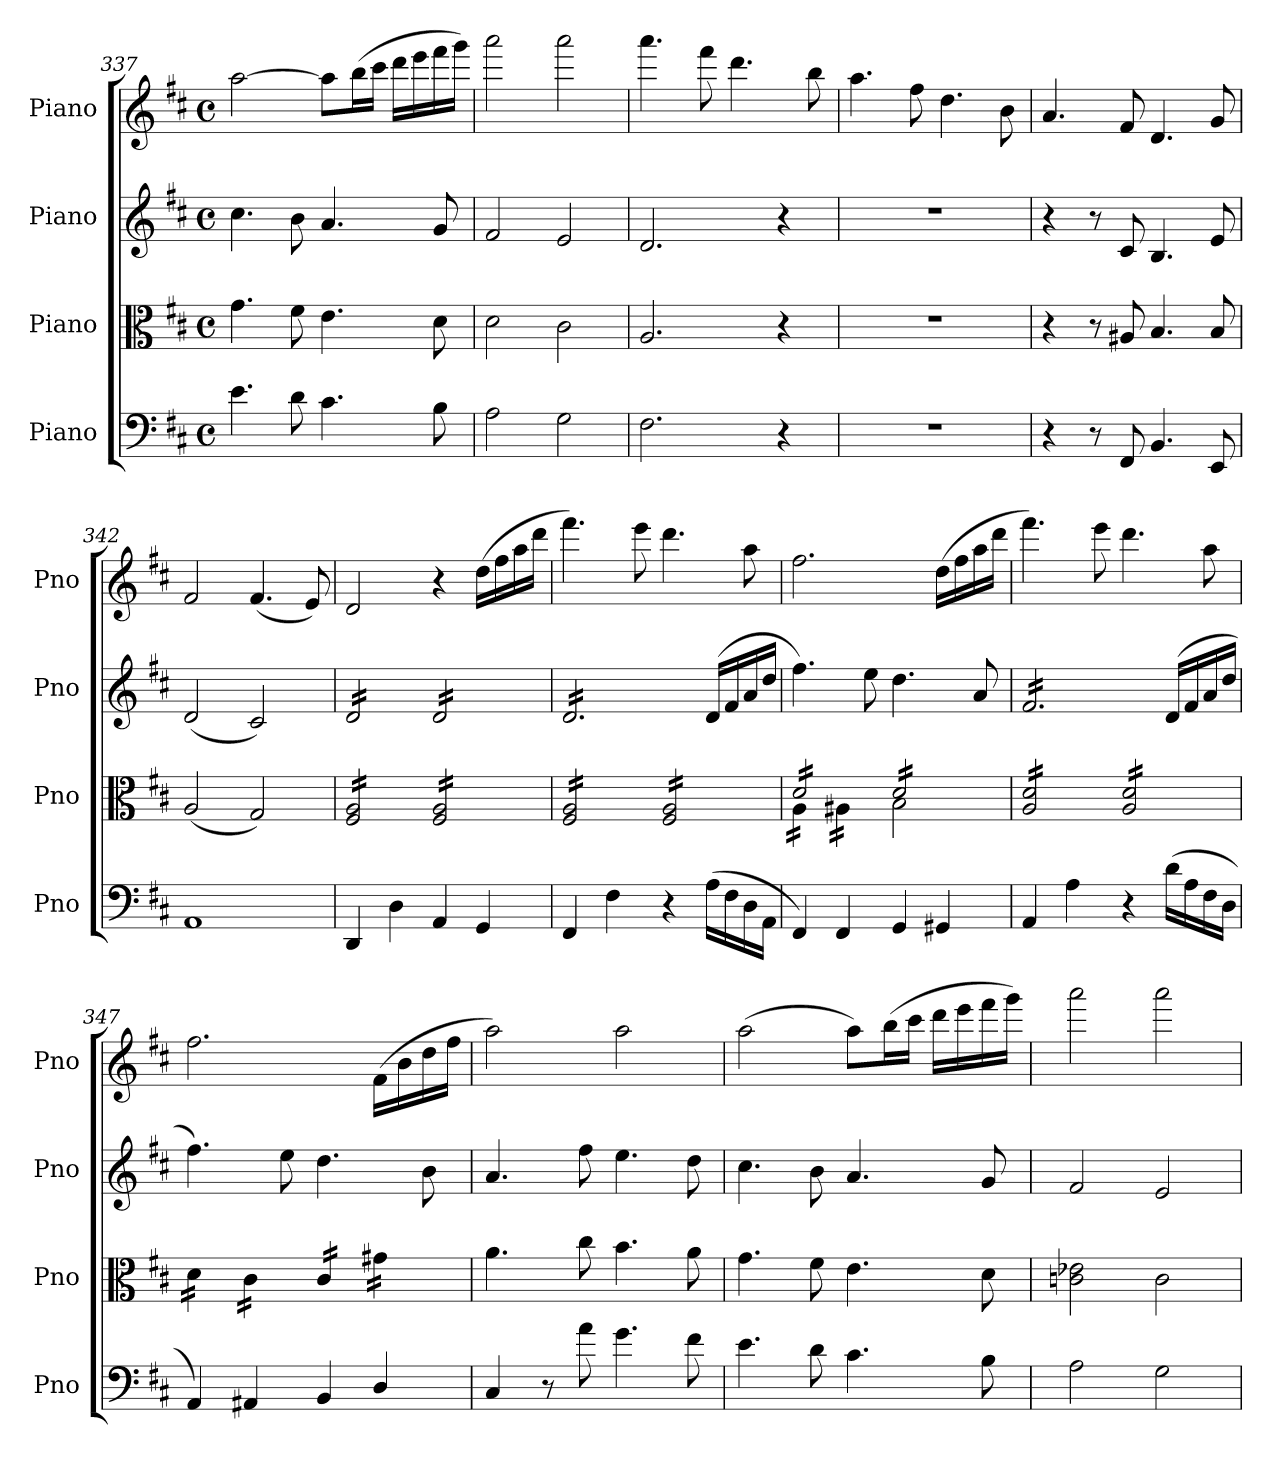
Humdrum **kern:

**kern	**kern	**kern	**kern
*part4	*part3	*part2	*part1
*staff4	*staff3	*staff2	*staff1
*I"Piano	*I"Piano	*I"Piano	*I"Piano
*I'Pno	*I'Pno	*I'Pno	*I'Pno
*clefF4	*clefC3	*clefG2	*clefG2
*k[f#c#]	*k[f#c#]	*k[f#c#]	*k[f#c#]
*M4/4	*M4/4	*M4/4	*M4/4
*met(c)	*met(c)	*met(c)	*met(c)
=337	=337	=337	=337
4.e\	4.g\	4.cc#\	[2aa\
8d\	8f#\	8b\	.
4.c#\	4.e\	4.a/	8aa\L]
.	.	.	(16bb\L
.	.	.	16ccc#\JJ
.	.	.	16ddd\LL
.	.	.	16eee\
8B\	8d\	8g/	16fff#\
.	.	.	16ggg\JJ)
=338	=338	=338	=338
2A\	2d\	2f#/	2aaa\
2G\	2c#\	2e/	2aaa\
=339	=339	=339	=339
2.F#\	2.A/	2.d/	4.aaa\
.	.	.	8fff#\
.	.	.	4.ddd\
4r	4r	4r	.
.	.	.	8bb\
!!LO:LB:g=z
=340	=340	=340	=340
1r	1r	1r	4.aa\
.	.	.	8ff#\
.	.	.	4.dd\
.	.	.	8b\
=341	=341	=341	=341
4r	4r	4r	4.a/
8r	8r	8r	.
8FF#/	8A#X/	8c#/	8f#/
4.BB/	4.B/	4.B/	4.d/
8EE/	8B/	8e/	8g/
=342	=342	=342	=342
1AA	(2A/	(2d/	2f#/
.	2G/)	2c#/)	(4.f#/
.	.	.	8e/)
=343	=343	=343	=343
*	*tremolo	*	*
*	*	*tremolo	*
4DD/	16F#/ 16A/LL	16d/LL	2d/
.	16F#/ 16A/	16d/	.
.	16F#/ 16A/	16d/	.
.	16F#/ 16A/	16d/	.
4D\	16F#/ 16A/	16d/	.
.	16F#/ 16A/	16d/	.
.	16F#/ 16A/	16d/	.
.	16F#/ 16A/JJ	16d/JJ	.
4AA/	16F#/ 16A/LL	16d/LL	4r
.	16F#/ 16A/	16d/	.
.	16F#/ 16A/	16d/	.
.	16F#/ 16A/	16d/	.
4GG/	16F#/ 16A/	16d/	(16dd\LL
.	16F#/ 16A/	16d/	16ff#\
.	16F#/ 16A/	16d/	16aa\
.	16F#/ 16A/JJ	16d/JJ	16ddd\JJ
=344	=344	=344	=344
4FF#/	16F#/ 16A/LL	16d/LL	4.fff#\)
.	16F#/ 16A/	16d/	.
.	16F#/ 16A/	16d/	.
.	16F#/ 16A/	16d/	.
4F#\	16F#/ 16A/	16d/	.
.	16F#/ 16A/	16d/	.
.	16F#/ 16A/	16d/	8eee\
.	16F#/ 16A/JJ	16d/	.
4r	16F#/ 16A/LL	16d/	4.ddd\
.	16F#/ 16A/	16d/	.
.	16F#/ 16A/	16d/	.
.	16F#/ 16A/	16d/JJ	.
*	*	*Xtremolo	*
(16A\LL	16F#/ 16A/	(16d/LL	.
16F#\	16F#/ 16A/	16f#/	.
16D\	16F#/ 16A/	16a/	8aa\
16AA\JJ	16F#/ 16A/JJ	16dd/JJ	.
=345	=345	=345	=345
*	*^	*	*
4FF#/)	16d/LL	16A\LL	4.ff#\)	2.ff#\
.	16d/	16A\	.	.
.	16d/	16A\	.	.
.	16d/	16A\JJ	.	.
4FF#/	16d/	16A#X\LL	.	.
.	16d/	16A#X\	.	.
.	16d/	16A#X\	8ee\	.
.	16d/JJ	16A#X\JJ	.	.
4GG/	16d/LL	2B\	4.dd\	.
.	16d/	.	.	.
.	16d/	.	.	.
.	16d/	.	.	.
4GG#X/	16d/	.	.	(16dd\LL
.	16d/	.	.	16ff#\
.	16d/	.	8a/	16aa\
.	16d/JJ	.	.	16ddd\JJ
*	*v	*v	*	*
=346	=346	=346	=346
*	*	*tremolo	*
4AA/	16A/ 16d/LL	16f#/LL	4.fff#\)
.	16A/ 16d/	16f#/	.
.	16A/ 16d/	16f#/	.
.	16A/ 16d/	16f#/	.
4A\	16A/ 16d/	16f#/	.
.	16A/ 16d/	16f#/	.
.	16A/ 16d/	16f#/	8eee\
.	16A/ 16d/JJ	16f#/	.
4r	16A/ 16d/LL	16f#/	4.ddd\
.	16A/ 16d/	16f#/	.
.	16A/ 16d/	16f#/	.
.	16A/ 16d/	16f#/JJ	.
*	*	*Xtremolo	*
(16d\LL	16A/ 16d/	(>16d/LL	.
16A\	16A/ 16d/	16f#/	.
16F#\	16A/ 16d/	16a/	8aa\
16D\JJ	16A/ 16d/JJ	16dd/JJ	.
=347	=347	=347	=347
4AA/)	16d\LL	4.ff#\)	2.ff#\
.	16d\	.	.
.	16d\	.	.
.	16d\JJ	.	.
4AA#X/	16c#\LL	.	.
.	16c#\	.	.
.	16c#\	8ee\	.
.	16c#\JJ	.	.
4BB/	16c#/LL	4.dd\	.
.	16c#/	.	.
.	16c#/	.	.
.	16c#/JJ	.	.
4D/	16g#X\LL	.	(16f#\LL
.	16g#X\	.	16b\
.	16g#X\	8b\	16dd\
.	16g#X\JJ	.	16ff#\JJ
*	*Xtremolo	*	*
!!LO:PB:g=z
=348	=348	=348	=348
4C#/	4.a\	4.a/	2aa\)
8r	.	.	.
8a\	8cc#\	8ff#\	.
4.g\	4.b\	4.ee\	2aa\
8f#\	8a\	8dd\	.
=349	=349	=349	=349
4.e\	4.g\	4.cc#\	(2aa\
8d\	8f#\	8b\	.
4.c#\	4.e\	4.a/	8aa\L)
.	.	.	(16bb\L
.	.	.	16ccc#\JJ
.	.	.	16ddd\LL
.	.	.	16eee\
8B\	8d\	8g/	16fff#\
.	.	.	16ggg\JJ)
=350	=350	=350	=350
2A\	2cn\ 2e-X\	2f#/	2aaa\
2G\	2c\	2e/	2aaa\
=	=	=	=
*-	*-	*-	*-
